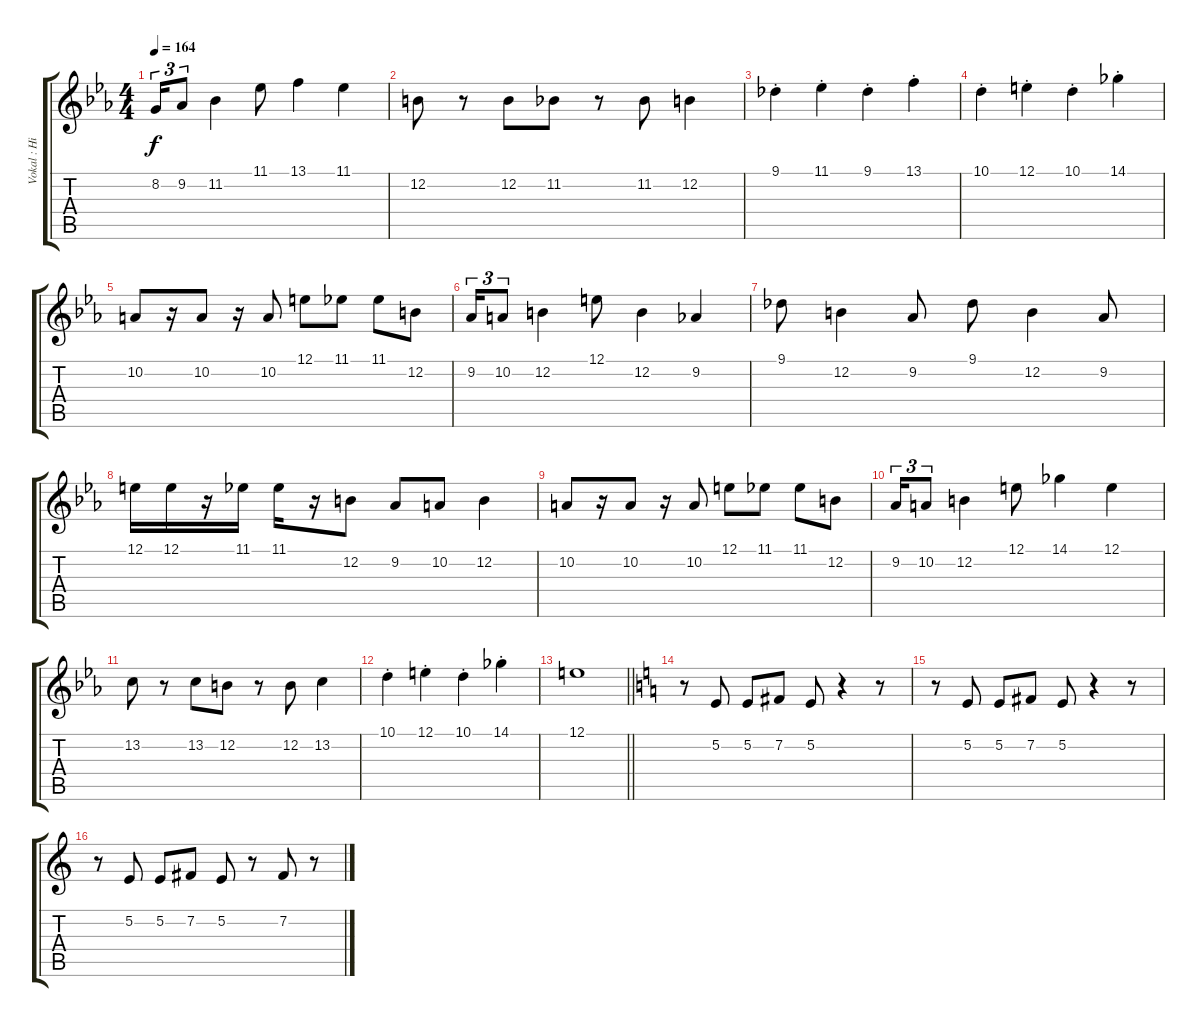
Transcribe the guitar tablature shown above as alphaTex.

\track ("Vokal : Hirasawa Yui - Cwan" "Vokal : Hi") {instrument lead2sawtooth}
\staff {score tabs}
\tuning (E4 B3 G3 D3 A2 E2) {hide}
\ts (4 4)
\tempo 164
\clef g2
\ks eb
8.2.16{tu (3 2) dy f} 9.2.8{tu (3 2)} 11.2.4 11.1.8 13.1.4 11.1.4 |
12.2.8 r.8 12.2.8 11.2.8 r.8 11.2.8 12.2.4 |
9.1{st}.4 11.1{st}.4 9.1{st}.4 13.1{st}.4 |
10.1{st}.4 12.1{st}.4 10.1{st}.4 14.1{st}.4 |
10.2.8 r.16 10.2.8 r.16 10.2.8 12.1.8 11.1.8 11.1.8 12.2.8 |
9.2.16{tu (3 2)} 10.2.8{tu (3 2)} 12.2.4 12.1.8 12.2.4 9.2.4 |
9.1.8 12.2.4 9.2.8 9.1.8 12.2.4 9.2.8 |
12.1.16 12.1.16 r.16 11.1.16 11.1.16 r.16 12.2.8 9.2.8 10.2.8 12.2.4 |
10.2.8 r.16 10.2.8 r.16 10.2.8 12.1.8 11.1.8 11.1.8 12.2.8 |
9.2.16{tu (3 2)} 10.2.8{tu (3 2)} 12.2.4 12.1.8 14.1.4 12.1.4 |
13.2.8 r.8 13.2.8 12.2.8 r.8 12.2.8 13.2.4 |
10.1{st}.4 12.1{st}.4 10.1{st}.4 14.1{st}.4 |
\barLineRight lightlight
12.1.1 |
\ks c
r.8 5.2.8 5.2.8 7.2.8 5.2.8 r.4 r.8 |
r.8 5.2.8 5.2.8 7.2.8 5.2.8 r.4 r.8 |
r.8 5.2.8 5.2.8 7.2.8 5.2.8 r.8 7.2.8 r.8
